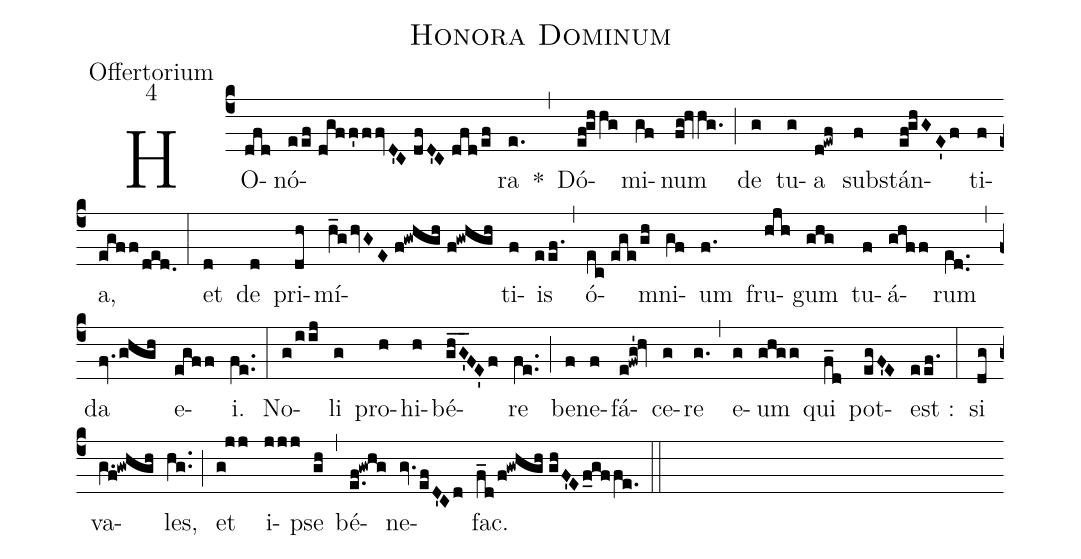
name:Honora Dominum;
office-part:Offertorium;
mode:4;
%%
(c4) HO(dfd)nó(eef//dgff'ffvD'C//dfD'C//dfd/ef)ra(e.) *(,) Dó(ef!ghhg)mi(gf)num(fg!hvhg.) (;) de(g) tu(g)a(d!ewf) sub(f)stán(ef!ghGE'f)ti(f)a,(egff/ded.) (:) et(d) de(d) pri(dh)mí(h_ghvGE//f!gwhgh//f!gwhgh)ti(f)is(eef.) (,) ó(ec//ege/gh)mni(gf)um(f.) fru(hjh)gum(ghg) tu(f)á(ghff)rum(e[ll:1]d..) (,) da(fv.ghgh) e(egff)i.(fe..) (:) No(g/iij)li(g) pro(h)hi(h)bé(gh_G'_FE'f)re(fe..) (;) be(f)ne(f)fá(e!fwg'!hv)ce(g)re(g.) (,) e(g)um(ghgg) qui(f_d) pot(egF'E)est :(eef.) (:) si(dg) va(g.f!gwhgh)les,(hg..) (;) et(g!jj) i(jjj)pse(gh) (,) bé(e.f!gwhg)ne(gv.efD'Cd)fac.(f_d/f!gwhgh//ghF'Ef_gffe.) (::)
